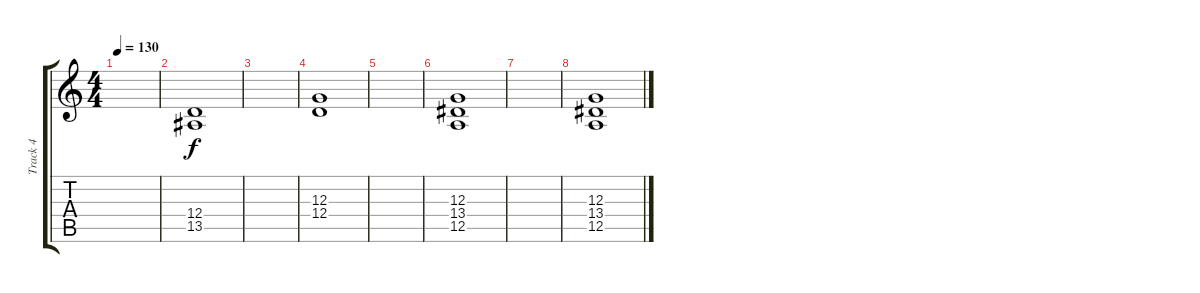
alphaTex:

\track ("Track 4" "Track 4") {instrument marimba}
\staff {score tabs}
\tuning (E4 B3 G3 D3 A2 E2) {hide}
\ts (4 4)
\tempo 130
\clef g2
\ks c
|
(12.4 13.5).1 |
|
(12.3 12.4).1 |
|
(12.3 13.4 12.5).1 |
|
(12.3 13.4 12.5).1
